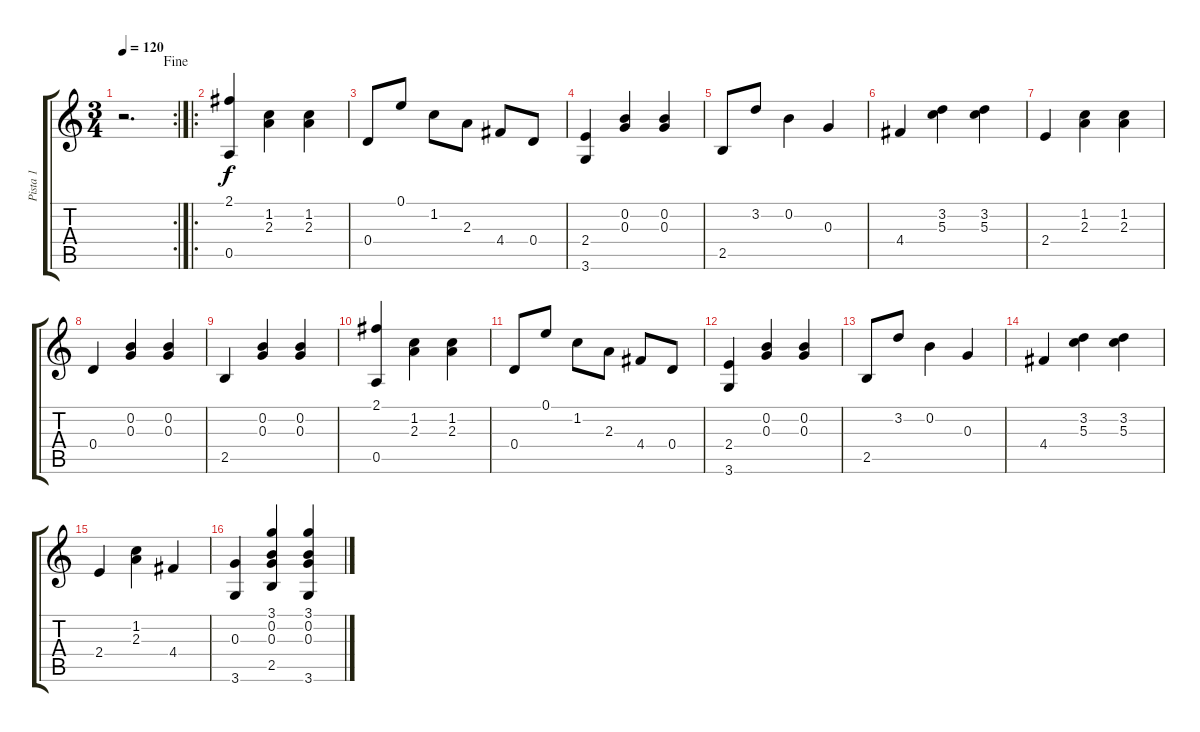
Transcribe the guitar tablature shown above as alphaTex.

\track ("Pista 1" "Pista 1") {instrument acousticguitarnylon}
\staff {score tabs}
\tuning (E4 B3 G3 D3 A2 E2) {hide}
\rc 2
\ts (3 4)
\jump fine
\tempo 120
\clef g2
\ks c
r.2{d dy f} |
\ro
(2.1 0.5).4 (1.2 2.3).4 (1.2 2.3).4 |
0.4.8 0.1.8 1.2.8 2.3.8 4.4.8 0.4.8 |
(2.4 3.6).4 (0.2 0.3).4 (0.2 0.3).4 |
2.5.8 3.2.8 0.2.4 0.3.4 |
4.4.4 (3.2 5.3).4 (3.2 5.3).4 |
2.4.4 (1.2 2.3).4 (1.2 2.3).4 |
0.4.4 (0.2 0.3).4 (0.2 0.3).4 |
2.5.4 (0.2 0.3).4 (0.2 0.3).4 |
(2.1 0.5).4 (1.2 2.3).4 (1.2 2.3).4 |
0.4.8 0.1.8 1.2.8 2.3.8 4.4.8 0.4.8 |
(2.4 3.6).4 (0.2 0.3).4 (0.2 0.3).4 |
2.5.8 3.2.8 0.2.4 0.3.4 |
4.4.4 (3.2 5.3).4 (3.2 5.3).4 |
2.4.4 (1.2 2.3).4 4.4.4 |
(0.3 3.6).4 (3.1 0.2 0.3 2.5).4 (3.1 0.2 0.3 3.6).4
